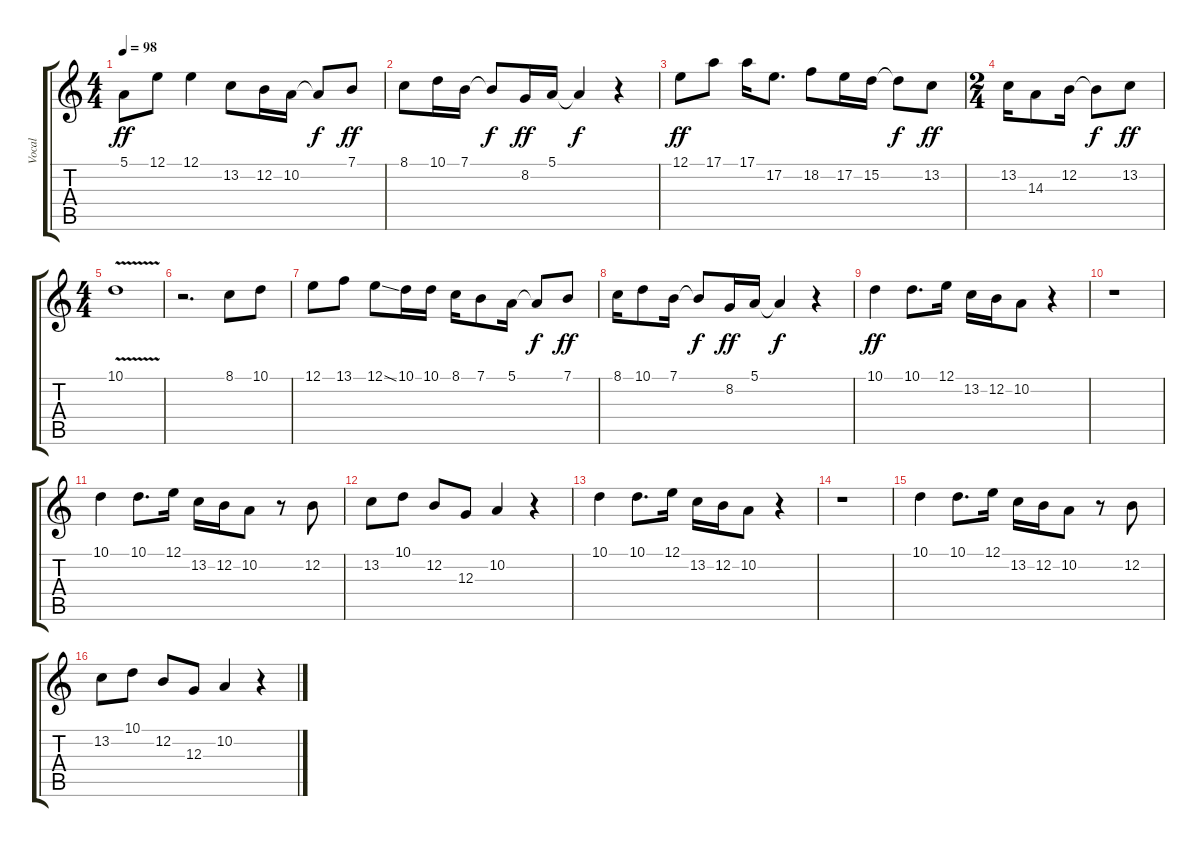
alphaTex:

\track ("Vocal" "Vocal") {instrument brightacousticpiano}
\staff {score tabs}
\tuning (E4 B3 G3 D3 A2 E2) {hide}
\ts (4 4)
\tempo 98
\clef g2
\ks c
5.1.8{dy ff} 12.1.8 12.1.4 13.2.8 12.2.16 10.2.16 10.2{t}.8{dy f} 7.1.8{dy ff} |
8.1.8 10.1.16 7.1.16 7.1{t}.8{dy f} 8.2.16{dy ff} 5.1.16 5.1{t}.4{dy f} r.4 |
12.1.8{dy ff} 17.1.8 17.1.16 17.2.8{d} 18.2.8 17.2.16 15.2.16 15.2{t}.8{dy f} 13.2.8{dy ff} |
\ts (2 4)
13.2.16 14.3.8 12.2.16 12.2{t}.8{dy f} 13.2.8{dy ff} |
\ts (4 4)
10.1{v}.1 |
r.2{d} 8.1.8 10.1.8 |
12.1.8 13.1.8 12.1{ss}.8 10.1.16 10.1.16 8.1.16 7.1.8 5.1.16 5.1{t}.8{dy f} 7.1.8{dy ff} |
8.1.16 10.1.8 7.1.16 7.1{t}.8{dy f} 8.2.16{dy ff} 5.1.16 5.1{t}.4{dy f} r.4 |
10.1.4{dy ff} 10.1.8{d} 12.1.16 13.2.16 12.2.16 10.2.8 r.4 |
r.1 |
10.1.4 10.1.8{d} 12.1.16 13.2.16 12.2.16 10.2.8 r.8 12.2.8 |
13.2.8 10.1.8 12.2.8 12.3.8 10.2.4 r.4 |
10.1.4 10.1.8{d} 12.1.16 13.2.16 12.2.16 10.2.8 r.4 |
r.1 |
10.1.4 10.1.8{d} 12.1.16 13.2.16 12.2.16 10.2.8 r.8 12.2.8 |
13.2.8 10.1.8 12.2.8 12.3.8 10.2.4 r.4
